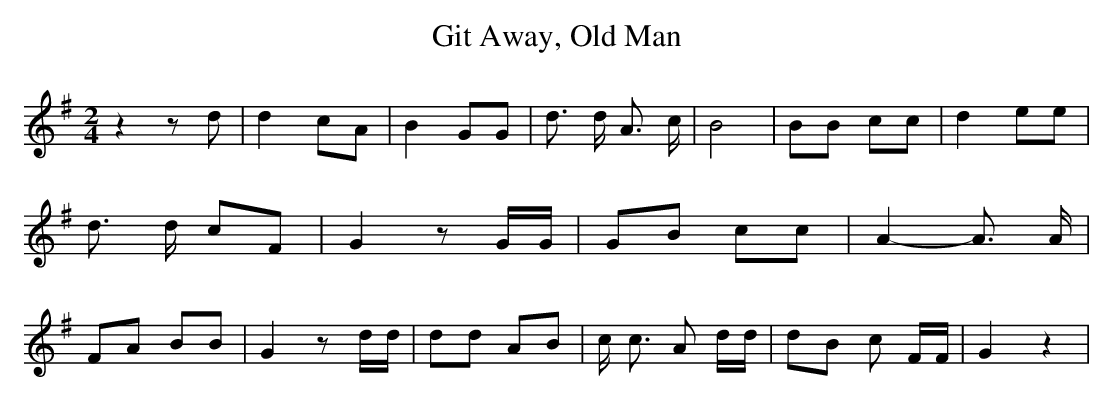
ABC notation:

X:1
T:Git Away, Old Man
M:2/4
L:1/8
K:G
 z2 z d| d2 cA| B2 GG| d3/2 d/2 A3/2 c/2| B4| BB cc| d2 ee| d3/2 d/2 cF|\
 G2 z G/2G/2| GB cc| A2- A3/2 A/2| FA BB| G2 z d/2d/2| dd AB| c/2 c3/2 A d/2d/2|\
 dB c F/2F/2| G2 z2|
